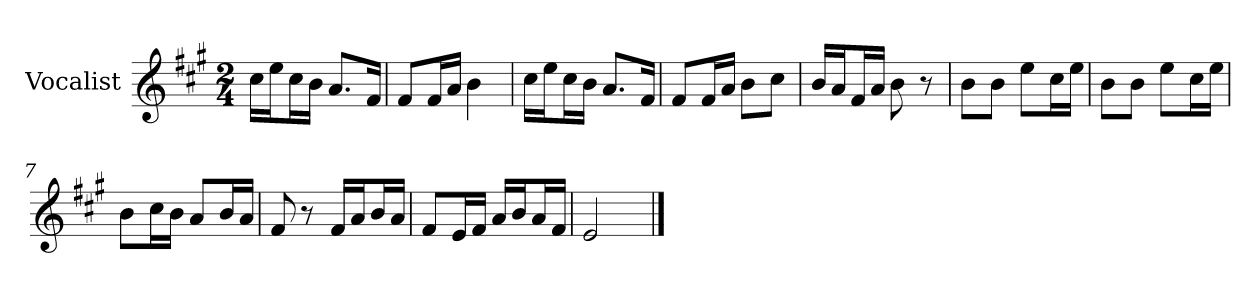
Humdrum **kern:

**kern
*part1
*staff1
*I"Vocalist
*k[f#c#g#]
*A:
*M2/4
=
16cc#LL
16eeJ
16cc#L
16bJJ
8.aL
16f#Jk
=1
8f#L
16f#L
16aJJ
4b
=2
16cc#LL
16eeJ
16cc#L
16bJJ
8.aL
16f#Jk
=3
8f#L
16f#L
16aJJ
8bL
8cc#J
=4
16bLL
16aJ
16f#L
16aJJ
8b
8r
=5
8bL
8bJ
8eeL
16cc#L
16eeJJ
=6
8bL
8bJ
8eeL
16cc#L
16eeJJ
=7
8bL
16cc#L
16bJJ
8aL
16bL
16aJJ
=8
8f#
8r
16f#LL
16aJ
16bL
16aJJ
=9
8f#L
16eL
16f#JJ
16aLL
16bJ
16aL
16f#JJ
=10
2e
==
*-
